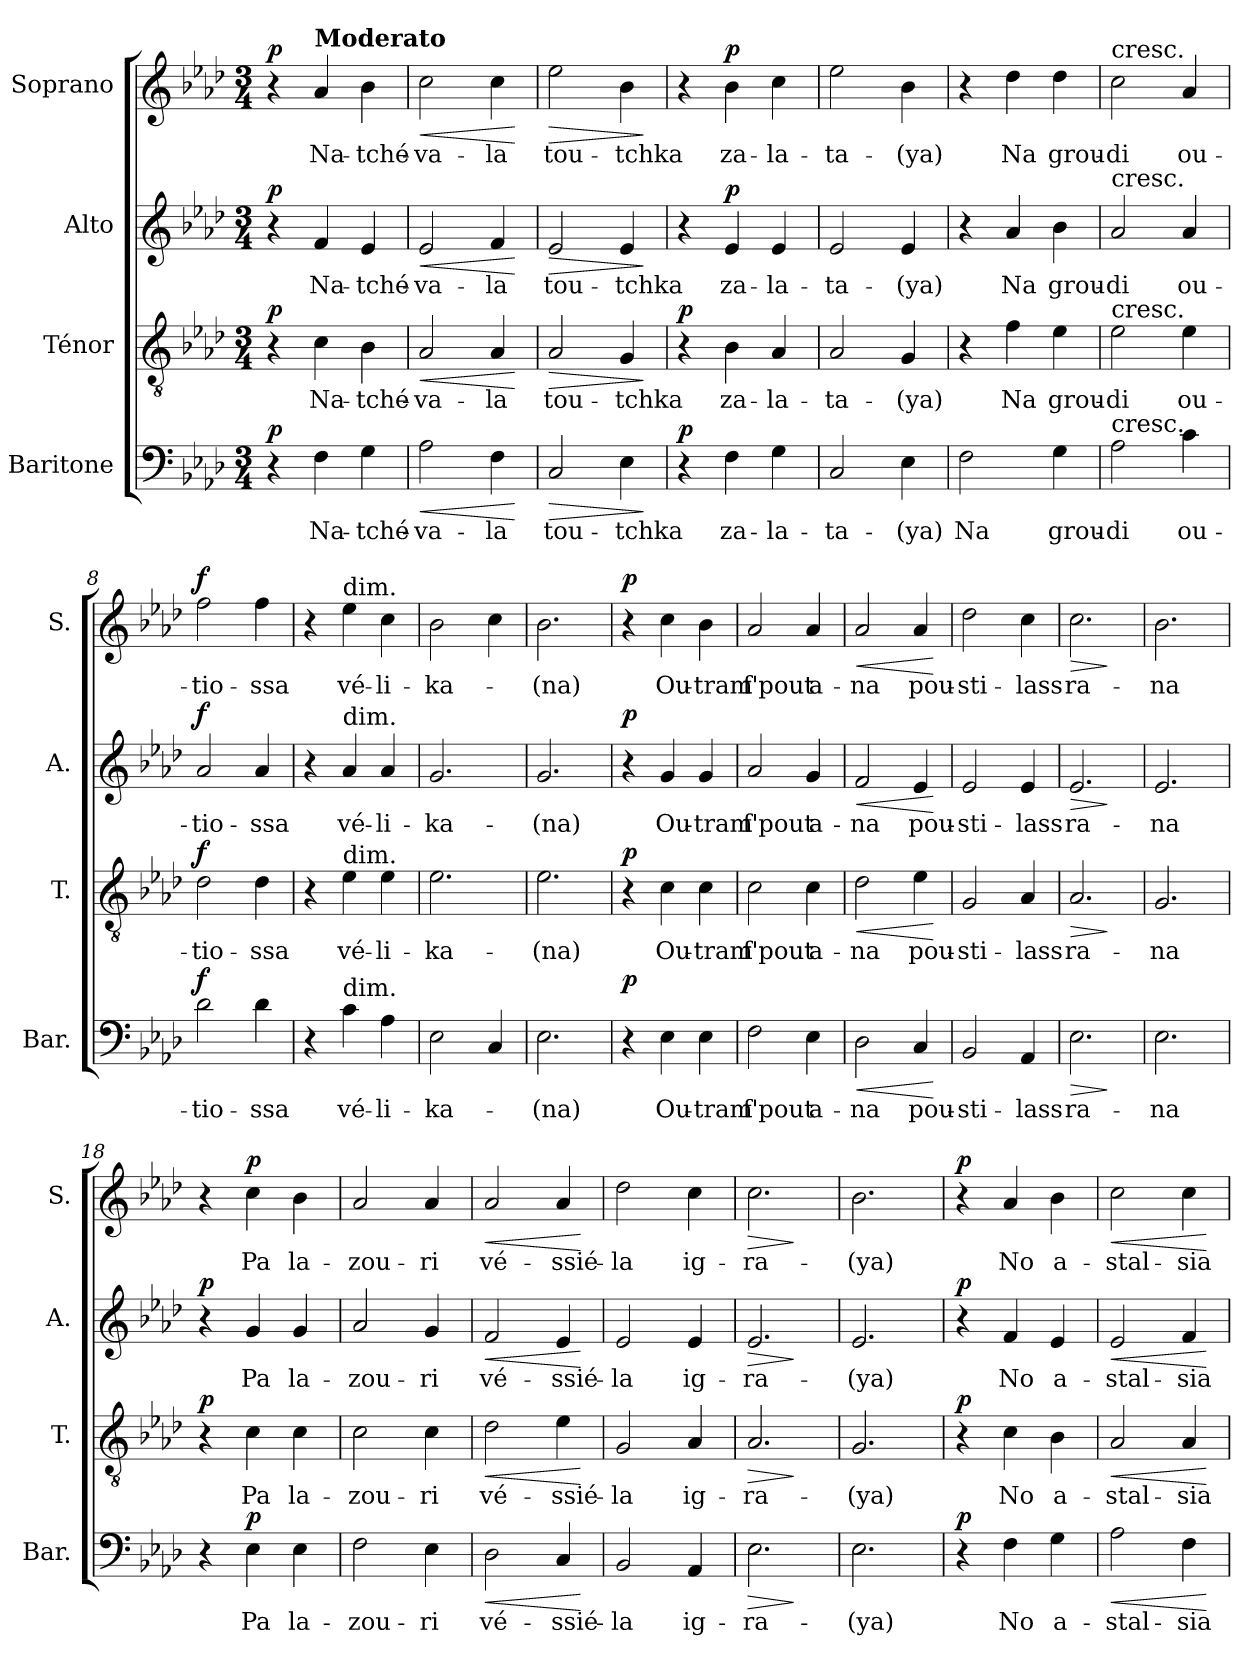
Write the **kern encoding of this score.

**kern	**text	**dynam	**kern	**text	**dynam	**kern	**text	**dynam	**kern	**text	**dynam
*part4	*part4	*part4	*part3	*part3	*part3	*part2	*part2	*part2	*part1	*part1	*part1
*staff4	*staff4	*staff4	*staff3	*staff3	*staff3	*staff2	*staff2	*staff2	*staff1	*staff1	*staff1
*I"Baritone	*	*	*I"Ténor	*	*	*I"Alto	*	*	*I"Soprano	*	*
*I'Bar.	*	*	*I'T.	*	*	*I'A.	*	*	*I'S.	*	*
*clefF4	*	*	*clefGv2	*	*	*clefG2	*	*	*clefG2	*	*
*k[b-e-a-d-]	*	*	*k[b-e-a-d-]	*	*	*k[b-e-a-d-]	*	*	*k[b-e-a-d-]	*	*
*M3/4	*	*	*M3/4	*	*	*M3/4	*	*	*M3/4	*	*
=1	=1	=1	=1	=1	=1	=1	=1	=1	=1	=1	=1
!	!	!LO:DY:a	!	!	!LO:DY:a	!	!	!LO:DY:a	!	!	!LO:DY:a
4r	.	p	4r	.	p	4r	.	p	4r	.	p
*	*	*	*	*	*	*	*	*	*MM84	*	*
!	!	!	!	!	!	!	!	!	!LO:TX:a:B:t=Moderato	!	!
!	!LO:LY:b	!	!	!LO:LY:b	!	!	!LO:LY:b	!	!	!LO:LY:b	!
4F\	Na-	.	4c\	Na-	.	4f/	Na-	.	4a-/	Na-	.
!	!LO:LY:b	!	!	!LO:LY:b	!	!	!LO:LY:b	!	!	!LO:LY:b	!
4G\	-tché-	.	4B-\	-tché-	.	4e-/	-tché-	.	4b-\	-tché-	.
=2	=2	=2	=2	=2	=2	=2	=2	=2	=2	=2	=2
!	!LO:LY:b	!LO:HP:b	!	!LO:LY:b	!LO:HP:b	!	!LO:LY:b	!LO:HP:b	!	!LO:LY:b	!LO:HP:b
2A-\	-va-	<	2A-/	-va-	<	2e-/	-va-	<	2cc\	-va-	<
!	!LO:LY:b	!	!	!LO:LY:b	!	!	!LO:LY:b	!	!	!LO:LY:b	!
4F\	-la	.	4A-/	-la	.	4f/	-la	.	4cc\	-la	.
.	.	[	.	.	[	.	.	[	.	.	[
=3	=3	=3	=3	=3	=3	=3	=3	=3	=3	=3	=3
!	!LO:LY:b	!LO:HP:b	!	!LO:LY:b	!LO:HP:b	!	!LO:LY:b	!LO:HP:b	!	!LO:LY:b	!LO:HP:b
2C/	tou-	>	2A-/	tou-	>	2e-/	tou-	>	2ee-\	tou-	>
!	!LO:LY:b	!	!	!LO:LY:b	!	!	!LO:LY:b	!	!	!LO:LY:b	!
4E-\	-tchka	.	4G/	-tchka	.	4e-/	-tchka	.	4b-\	-tchka	.
.	.	]	.	.	]	.	.	]	.	.	]
=4	=4	=4	=4	=4	=4	=4	=4	=4	=4	=4	=4
!	!	!LO:DY:a	!	!	!LO:DY:a	!	!	!	!	!	!
4r	.	p	4r	.	p	4r	.	.	4r	.	.
!	!LO:LY:b	!	!	!LO:LY:b	!	!	!LO:LY:b	!LO:DY:a	!	!LO:LY:b	!LO:DY:a
4F\	za-	.	4B-\	za-	.	4e-/	za-	p	4b-\	za-	p
!	!LO:LY:b	!	!	!LO:LY:b	!	!	!LO:LY:b	!	!	!LO:LY:b	!
4G\	-la-	.	4A-/	-la-	.	4e-/	-la-	.	4cc\	-la-	.
=5	=5	=5	=5	=5	=5	=5	=5	=5	=5	=5	=5
!	!LO:LY:b	!	!	!LO:LY:b	!	!	!LO:LY:b	!	!	!LO:LY:b	!
2C/	-ta-	.	2A-/	-ta-	.	2e-/	-ta-	.	2ee-\	-ta-	.
!	!LO:LY:b	!	!	!LO:LY:b	!	!	!LO:LY:b	!	!	!LO:LY:b	!
4E-\	-(ya)	.	4G/	-(ya)	.	4e-/	-(ya)	.	4b-\	-(ya)	.
=6	=6	=6	=6	=6	=6	=6	=6	=6	=6	=6	=6
!	!LO:LY:b	!	!	!	!	!	!	!	!	!	!
2F\	Na	.	4r	.	.	4r	.	.	4r	.	.
!	!	!	!	!LO:LY:b	!	!	!LO:LY:b	!	!	!LO:LY:b	!
.	.	.	4f\	Na	.	4a-/	Na	.	4dd-\	Na	.
!	!LO:LY:b	!	!	!LO:LY:b	!	!	!LO:LY:b	!	!	!LO:LY:b	!
4G\	grou-	.	4e-\	grou-	.	4b-\	grou-	.	4dd-\	grou-	.
=7	=7	=7	=7	=7	=7	=7	=7	=7	=7	=7	=7
!	!	!	!	!	!	!	!	!	!LO:TX:a:t=cresc.	!	!
!	!	!	!	!	!	!LO:TX:a:t=cresc.	!	!	!	!	!
!	!	!	!LO:TX:a:t=cresc.	!	!	!	!	!	!	!	!
!LO:TX:a:t=cresc.	!	!	!	!	!	!	!	!	!	!	!
!	!LO:LY:b	!	!	!LO:LY:b	!	!	!LO:LY:b	!	!	!LO:LY:b	!
2A-\	-di	.	2e-\	-di	.	2a-/	-di	.	2cc\	-di	.
!	!LO:LY:b	!	!	!LO:LY:b	!	!	!LO:LY:b	!	!	!LO:LY:b	!
4c\	ou-	.	4e-\	ou-	.	4a-/	ou-	.	4a-/	ou-	.
=8	=8	=8	=8	=8	=8	=8	=8	=8	=8	=8	=8
!	!LO:LY:b	!LO:DY:a	!	!LO:LY:b	!LO:DY:a	!	!LO:LY:b	!LO:DY:a	!	!LO:LY:b	!LO:DY:a
2d-\	-tio-	f	2d-\	-tio-	f	2a-/	-tio-	f	2ff\	-tio-	f
!	!LO:LY:b	!	!	!LO:LY:b	!	!	!LO:LY:b	!	!	!LO:LY:b	!
4d-\	-ssa	.	4d-\	-ssa	.	4a-/	-ssa	.	4ff\	-ssa	.
=9	=9	=9	=9	=9	=9	=9	=9	=9	=9	=9	=9
4r	.	.	4r	.	.	4r	.	.	4r	.	.
!	!	!	!	!	!	!	!	!	!LO:TX:a:t=dim.	!	!
!	!	!	!	!	!	!LO:TX:a:t=dim.	!	!	!	!	!
!	!	!	!LO:TX:a:t=dim.	!	!	!	!	!	!	!	!
!LO:TX:a:t=dim.	!	!	!	!	!	!	!	!	!	!	!
!	!LO:LY:b	!	!	!LO:LY:b	!	!	!LO:LY:b	!	!	!LO:LY:b	!
4c\	vé-	.	4e-\	vé-	.	4a-/	vé-	.	4ee-\	vé-	.
!	!LO:LY:b	!	!	!LO:LY:b	!	!	!LO:LY:b	!	!	!LO:LY:b	!
4A-\	-li-	.	4e-\	-li-	.	4a-/	-li-	.	4cc\	-li-	.
=10	=10	=10	=10	=10	=10	=10	=10	=10	=10	=10	=10
!	!LO:LY:b	!	!	!LO:LY:b	!	!	!LO:LY:b	!	!	!LO:LY:b	!
2E-\	-ka-	.	2.e-\	-ka-	.	2.g/	-ka-	.	2b-\	-ka-	.
4C/	.	.	.	.	.	.	.	.	4cc\	.	.
=11	=11	=11	=11	=11	=11	=11	=11	=11	=11	=11	=11
!	!LO:LY:b	!	!	!LO:LY:b	!	!	!LO:LY:b	!	!	!LO:LY:b	!
2.E-\	-(na)	.	2.e-\	-(na)	.	2.g/	-(na)	.	2.b-\	-(na)	.
!!LO:LB:g=z
=12	=12	=12	=12	=12	=12	=12	=12	=12	=12	=12	=12
!	!	!LO:DY:a	!	!	!LO:DY:a	!	!	!LO:DY:a	!	!	!LO:DY:a
4r	.	p	4r	.	p	4r	.	p	4r	.	p
!	!LO:LY:b	!	!	!LO:LY:b	!	!	!LO:LY:b	!	!	!LO:LY:b	!
4E-\	Ou-	.	4c\	Ou-	.	4g/	Ou-	.	4cc\	Ou-	.
!	!LO:LY:b	!	!	!LO:LY:b	!	!	!LO:LY:b	!	!	!LO:LY:b	!
4E-\	-tram	.	4c\	-tram	.	4g/	-tram	.	4b-\	-tram	.
=13	=13	=13	=13	=13	=13	=13	=13	=13	=13	=13	=13
!	!LO:LY:b	!	!	!LO:LY:b	!	!	!LO:LY:b	!	!	!LO:LY:b	!
2F\	f'pout	.	2c\	f'pout	.	2a-/	f'pout	.	2a-/	f'pout	.
!	!LO:LY:b	!	!	!LO:LY:b	!	!	!LO:LY:b	!	!	!LO:LY:b	!
4E-\	a-	.	4c\	a-	.	4g/	a-	.	4a-/	a-	.
=14	=14	=14	=14	=14	=14	=14	=14	=14	=14	=14	=14
!	!LO:LY:b	!LO:HP:b	!	!LO:LY:b	!LO:HP:b	!	!LO:LY:b	!LO:HP:b	!	!LO:LY:b	!LO:HP:b
2D-\	-na	<	2d-\	-na	<	2f/	-na	<	2a-/	-na	<
!	!LO:LY:b	!	!	!LO:LY:b	!	!	!LO:LY:b	!	!	!LO:LY:b	!
4C/	pou-	.	4e-\	pou-	.	4e-/	pou-	.	4a-/	pou-	.
.	.	[	.	.	[	.	.	[	.	.	[
=15	=15	=15	=15	=15	=15	=15	=15	=15	=15	=15	=15
!	!LO:LY:b	!	!	!LO:LY:b	!	!	!LO:LY:b	!	!	!LO:LY:b	!
2BB-/	-sti-	.	2G/	-sti-	.	2e-/	-sti-	.	2dd-\	-sti-	.
!	!LO:LY:b	!	!	!LO:LY:b	!	!	!LO:LY:b	!	!	!LO:LY:b	!
4AA-/	-lass	.	4A-/	-lass	.	4e-/	-lass	.	4cc\	-lass	.
=16	=16	=16	=16	=16	=16	=16	=16	=16	=16	=16	=16
!	!LO:LY:b	!LO:HP:b	!	!LO:LY:b	!LO:HP:b	!	!LO:LY:b	!LO:HP:b	!	!LO:LY:b	!LO:HP:b
2.E-\	ra-	>	2.A-/	ra-	>	2.e-/	ra-	>	2.cc\	ra-	>
.	.	]	.	.	]	.	.	]	.	.	]
=17	=17	=17	=17	=17	=17	=17	=17	=17	=17	=17	=17
!	!LO:LY:b	!	!	!LO:LY:b	!	!	!LO:LY:b	!	!	!LO:LY:b	!
2.E-\	-na	.	2.G/	-na	.	2.e-/	-na	.	2.b-\	-na	.
=18	=18	=18	=18	=18	=18	=18	=18	=18	=18	=18	=18
!	!	!	!	!	!LO:DY:a	!	!	!LO:DY:a	!	!	!
4r	.	.	4r	.	p	4r	.	p	4r	.	.
!	!LO:LY:b	!LO:DY:a	!	!LO:LY:b	!	!	!LO:LY:b	!	!	!LO:LY:b	!LO:DY:a
4E-\	Pa	p	4c\	Pa	.	4g/	Pa	.	4cc\	Pa	p
!	!LO:LY:b	!	!	!LO:LY:b	!	!	!LO:LY:b	!	!	!LO:LY:b	!
4E-\	la-	.	4c\	la-	.	4g/	la-	.	4b-\	la-	.
=19	=19	=19	=19	=19	=19	=19	=19	=19	=19	=19	=19
!	!LO:LY:b	!	!	!LO:LY:b	!	!	!LO:LY:b	!	!	!LO:LY:b	!
2F\	-zou-	.	2c\	-zou-	.	2a-/	-zou-	.	2a-/	-zou-	.
!	!LO:LY:b	!	!	!LO:LY:b	!	!	!LO:LY:b	!	!	!LO:LY:b	!
4E-\	-ri	.	4c\	-ri	.	4g/	-ri	.	4a-/	-ri	.
=20	=20	=20	=20	=20	=20	=20	=20	=20	=20	=20	=20
!	!LO:LY:b	!LO:HP:b	!	!LO:LY:b	!LO:HP:b	!	!LO:LY:b	!LO:HP:b	!	!LO:LY:b	!LO:HP:b
2D-\	vé-	<	2d-\	vé-	<	2f/	vé-	<	2a-/	vé-	<
!	!LO:LY:b	!	!	!LO:LY:b	!	!	!LO:LY:b	!	!	!LO:LY:b	!
4C/	-ssié-	.	4e-\	-ssié-	.	4e-/	-ssié-	.	4a-/	-ssié-	.
.	.	[	.	.	[	.	.	[	.	.	[
=21	=21	=21	=21	=21	=21	=21	=21	=21	=21	=21	=21
!	!LO:LY:b	!	!	!LO:LY:b	!	!	!LO:LY:b	!	!	!LO:LY:b	!
2BB-/	-la	.	2G/	-la	.	2e-/	-la	.	2dd-\	-la	.
!	!LO:LY:b	!	!	!LO:LY:b	!	!	!LO:LY:b	!	!	!LO:LY:b	!
4AA-/	ig-	.	4A-/	ig-	.	4e-/	ig-	.	4cc\	ig-	.
=22	=22	=22	=22	=22	=22	=22	=22	=22	=22	=22	=22
!	!LO:LY:b	!LO:HP:b	!	!LO:LY:b	!LO:HP:b	!	!LO:LY:b	!LO:HP:b	!	!LO:LY:b	!LO:HP:b
2.E-\	-ra-	>	2.A-/	-ra-	>	2.e-/	-ra-	>	2.cc\	-ra-	>
.	.	]	.	.	]	.	.	]	.	.	]
=23	=23	=23	=23	=23	=23	=23	=23	=23	=23	=23	=23
!	!LO:LY:b	!	!	!LO:LY:b	!	!	!LO:LY:b	!	!	!LO:LY:b	!
2.E-\	-(ya)	.	2.G/	-(ya)	.	2.e-/	-(ya)	.	2.b-\	-(ya)	.
=24	=24	=24	=24	=24	=24	=24	=24	=24	=24	=24	=24
!	!	!LO:DY:a	!	!	!LO:DY:a	!	!	!LO:DY:a	!	!	!LO:DY:a
4r	.	p	4r	.	p	4r	.	p	4r	.	p
!	!LO:LY:b	!	!	!LO:LY:b	!	!	!LO:LY:b	!	!	!LO:LY:b	!
4F\	No	.	4c\	No	.	4f/	No	.	4a-/	No	.
!	!LO:LY:b	!	!	!LO:LY:b	!	!	!LO:LY:b	!	!	!LO:LY:b	!
4G\	a-	.	4B-\	a-	.	4e-/	a-	.	4b-\	a-	.
!!LO:PB:g=z
=25	=25	=25	=25	=25	=25	=25	=25	=25	=25	=25	=25
!	!LO:LY:b	!LO:HP:b	!	!LO:LY:b	!LO:HP:b	!	!LO:LY:b	!LO:HP:b	!	!LO:LY:b	!LO:HP:b
2A-\	-stal-	<	2A-/	-stal-	<	2e-/	-stal-	<	2cc\	-stal-	<
!	!LO:LY:b	!	!	!LO:LY:b	!	!	!LO:LY:b	!	!	!LO:LY:b	!
4F\	-sia	.	4A-/	-sia	.	4f/	-sia	.	4cc\	-sia	.
.	.	[	.	.	[	.	.	[	.	.	[
=	=	=	=	=	=	=	=	=	=	=	=
*-	*-	*-	*-	*-	*-	*-	*-	*-	*-	*-	*-
